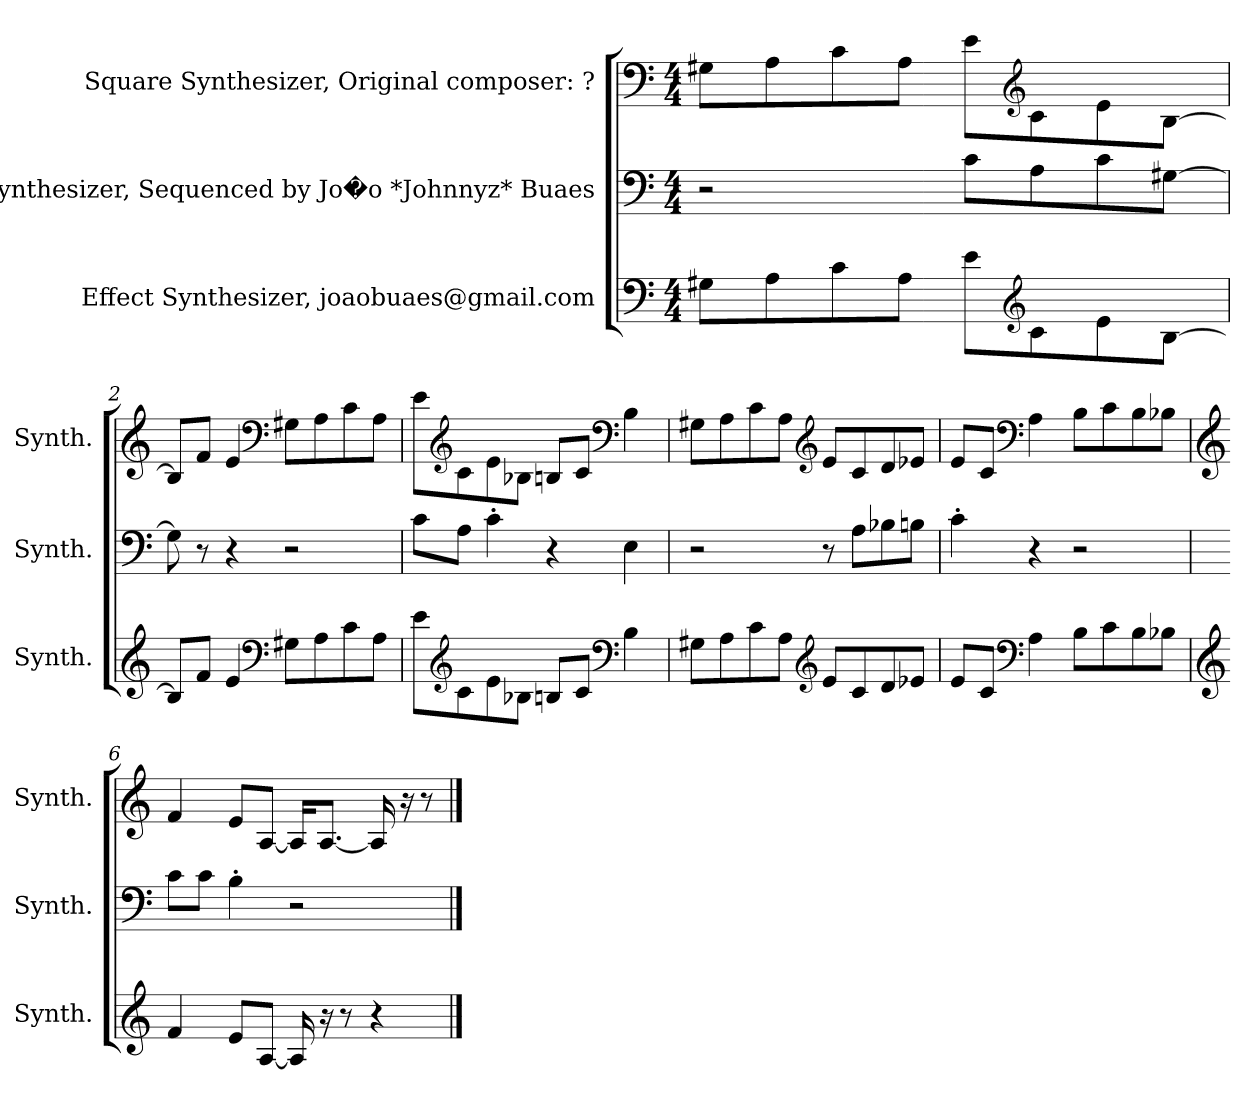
**kern	**kern	**kern
*part3	*part2	*part1
*staff3	*staff2	*staff1
*I"Effect Synthesizer, joaobuaes@gmail.com	*I"Square Synthesizer, Sequenced by Jo�o *Johnnyz* Buaes	*I"Square Synthesizer, Original composer: ?
*I'Synth.	*I'Synth.	*I'Synth.
*clefF4	*clefF4	*clefF4
*k[]	*k[]	*k[]
*M4/4	*M4/4	*M4/4
*MM180	*MM180	*MM180
=1	=1	=1
8G#X\L	2r	8G#X\L
8A\	.	8A\
8c\	.	8c\
8A\J	.	8A\J
8e\L	8c\L	8e\L
*clefG2	*	*clefG2
8c\	8A\	8c\
8e\	8c\	8e\
[8B\J	[8G#X\J	[8B\J
!!LO:LB:g=z
=2	=2	=2
8B/L]	8G#\]	8B/L]
8f/J	8r	8f/J
4e/	4r	4e/
*clefF4	*	*clefF4
8G#X\L	2r	8G#X\L
8A\	.	8A\
8c\	.	8c\
8A\J	.	8A\J
=3	=3	=3
8e\L	8c\L	8e\L
*clefG2	*	*clefG2
8c\	8A\J	8c\
8e\	4c'\	8e\
8B-X\J	.	8B-X\J
8Bn/L	4r	8Bn/L
8c/J	.	8c/J
*clefF4	*	*clefF4
4B\	4E\	4B\
=4	=4	=4
8G#X\L	2r	8G#X\L
8A\	.	8A\
8c\	.	8c\
8A\J	.	8A\J
*clefG2	*	*clefG2
8e/L	8r	8e/L
8c/	8A\L	8c/
8d/	8B-X\	8d/
8e-X/J	8Bn\J	8e-X/J
!!LO:LB:g=z
=5	=5	=5
8e/L	4c'\	8e/L
8c/J	.	8c/J
*clefF4	*	*clefF4
4A\	4r	4A\
8B\L	2r	8B\L
8c\	.	8c\
8B\	.	8B\
8B-X\J	.	8B-X\J
=6	=6	=6
*clefG2	*	*clefG2
4f/	8c\L	4f/
.	8c\J	.
8e/L	4B'\	8e/L
[8A/J	.	[8A/J
16A/]	2r	16A/KL]
16r	.	[8.A/J
8r	.	.
4r	.	16A/]
.	.	16r
.	.	8r
==	==	==
*-	*-	*-
